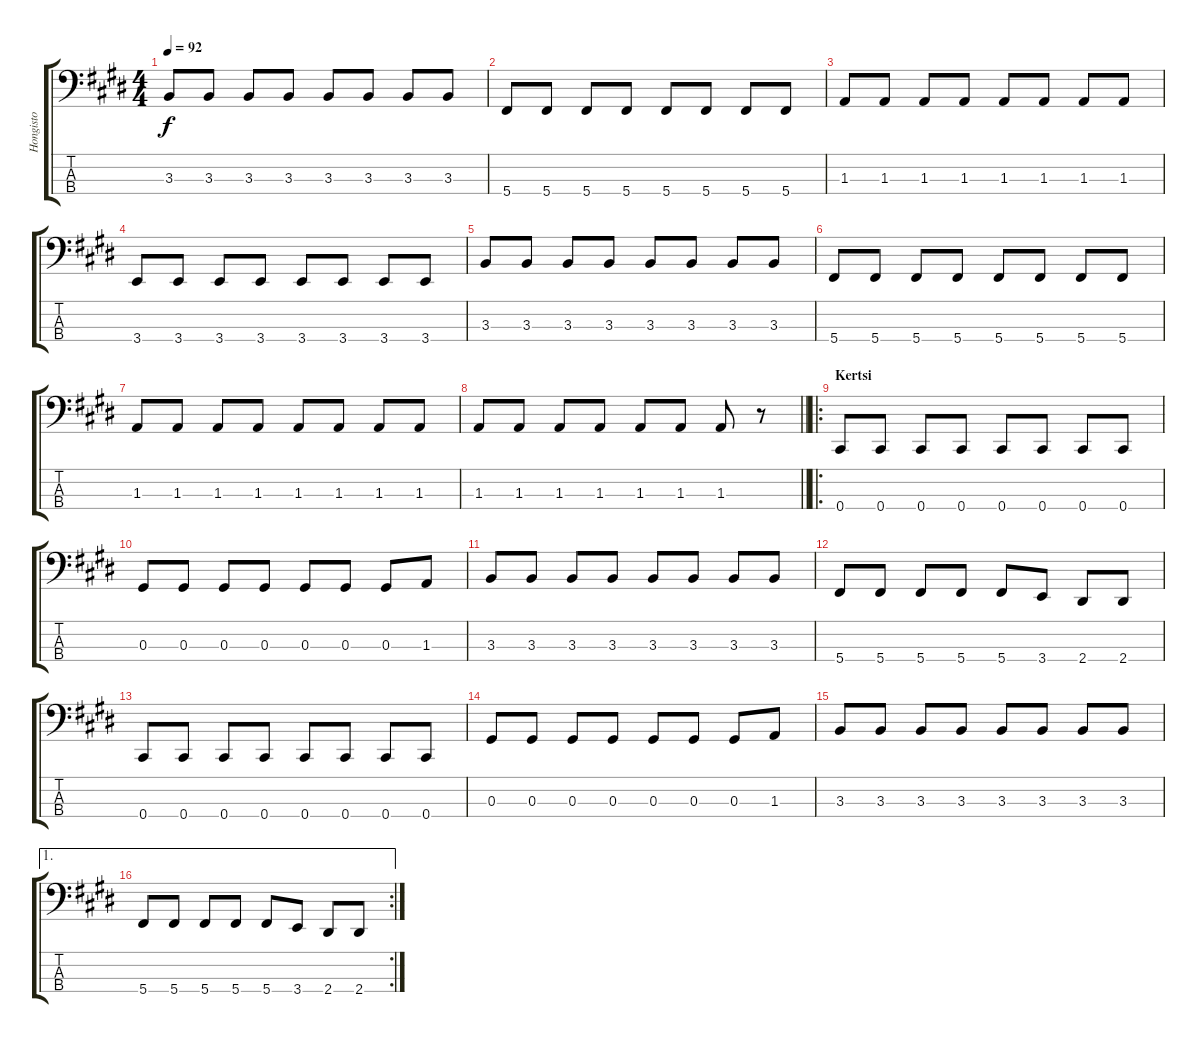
\track ("Hongisto" "Hongisto") {instrument electricbassfinger}
\staff {score tabs}
\tuning (Gb2 Db2 Ab1 Db1) {hide}
\ts (4 4)
\tempo 92
\clef f4
\ks c#minor
3.3.8{dy f} 3.3.8 3.3.8 3.3.8 3.3.8 3.3.8 3.3.8 3.3.8 |
5.4.8 5.4.8 5.4.8 5.4.8 5.4.8 5.4.8 5.4.8 5.4.8 |
1.3.8 1.3.8 1.3.8 1.3.8 1.3.8 1.3.8 1.3.8 1.3.8 |
3.4.8 3.4.8 3.4.8 3.4.8 3.4.8 3.4.8 3.4.8 3.4.8 |
3.3.8 3.3.8 3.3.8 3.3.8 3.3.8 3.3.8 3.3.8 3.3.8 |
5.4.8 5.4.8 5.4.8 5.4.8 5.4.8 5.4.8 5.4.8 5.4.8 |
1.3.8 1.3.8 1.3.8 1.3.8 1.3.8 1.3.8 1.3.8 1.3.8 |
\barLineRight lightlight
1.3.8 1.3.8 1.3.8 1.3.8 1.3.8 1.3.8 1.3.8 r.8 |
\ro
\section ("" "Kertsi")
0.4.8 0.4.8 0.4.8 0.4.8 0.4.8 0.4.8 0.4.8 0.4.8 |
0.3.8 0.3.8 0.3.8 0.3.8 0.3.8 0.3.8 0.3.8 1.3.8 |
3.3.8 3.3.8 3.3.8 3.3.8 3.3.8 3.3.8 3.3.8 3.3.8 |
5.4.8 5.4.8 5.4.8 5.4.8 5.4.8 3.4.8 2.4.8 2.4.8 |
0.4.8 0.4.8 0.4.8 0.4.8 0.4.8 0.4.8 0.4.8 0.4.8 |
0.3.8 0.3.8 0.3.8 0.3.8 0.3.8 0.3.8 0.3.8 1.3.8 |
3.3.8 3.3.8 3.3.8 3.3.8 3.3.8 3.3.8 3.3.8 3.3.8 |
\ae 1
\rc 2
5.4.8 5.4.8 5.4.8 5.4.8 5.4.8 3.4.8 2.4.8 2.4.8
